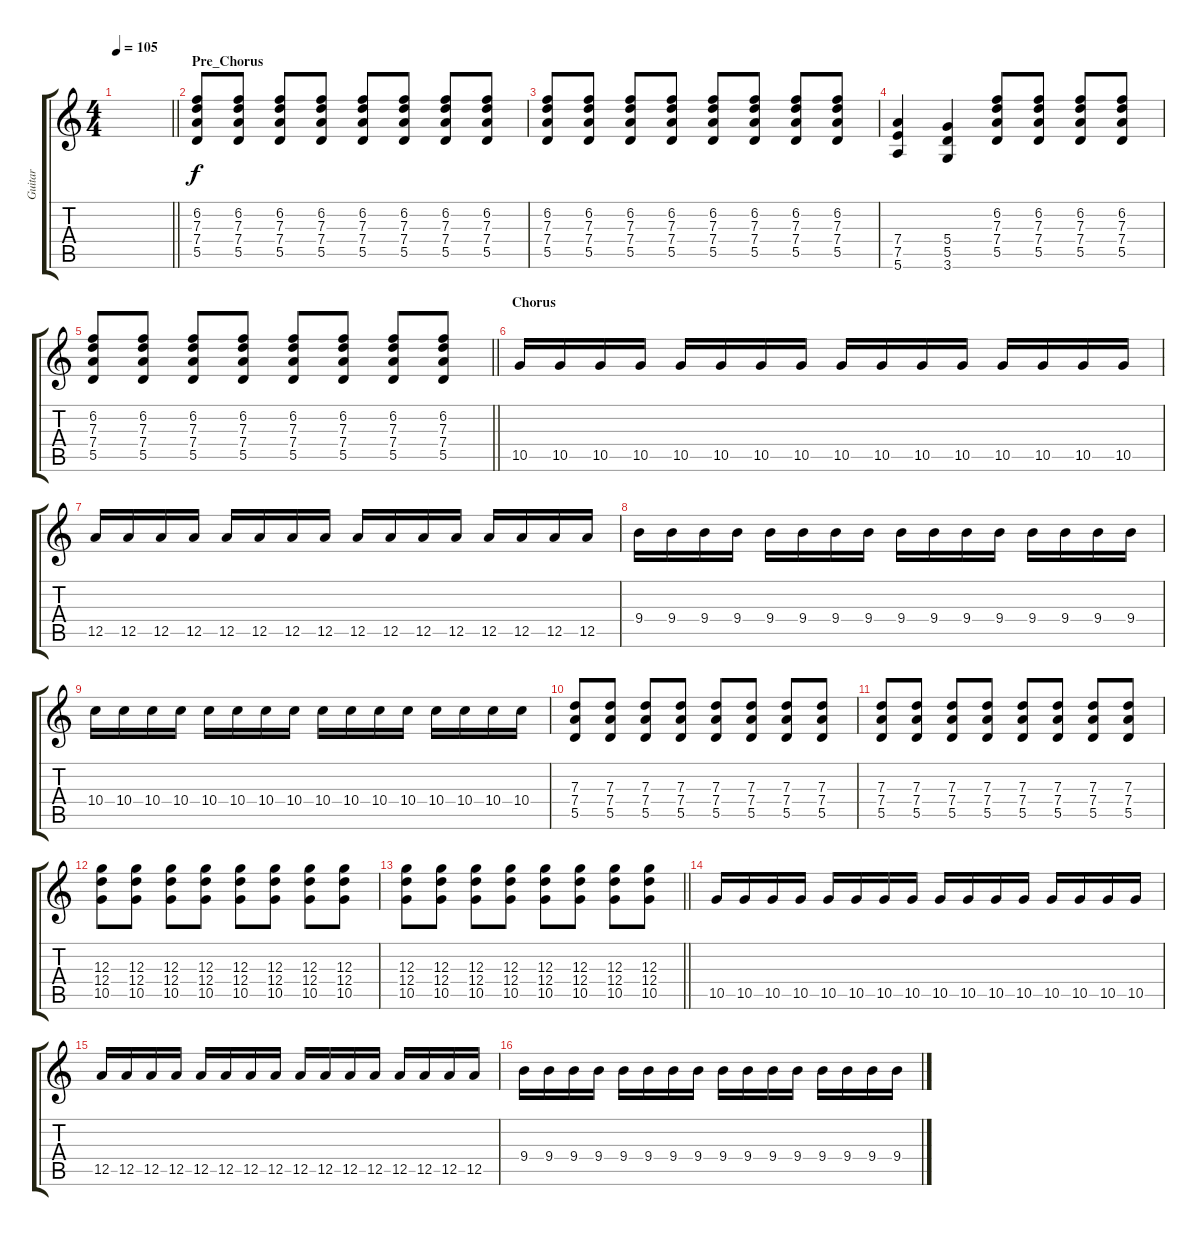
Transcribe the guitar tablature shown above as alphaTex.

\track ("Guitar" "Guitar") {instrument electricguitarjazz}
\staff {score tabs}
\tuning (E4 B3 G3 D3 A2 E2) {hide}
\ts (4 4)
\tempo 105
\clef g2
\barLineRight lightlight
\ks c
|
\section ("" "Pre_Chorus")
(6.2 7.3 7.4 5.5).8 (6.2 7.3 7.4 5.5).8 (6.2 7.3 7.4 5.5).8 (6.2 7.3 7.4 5.5).8 (6.2 7.3 7.4 5.5).8 (6.2 7.3 7.4 5.5).8 (6.2 7.3 7.4 5.5).8 (6.2 7.3 7.4 5.5).8 |
(6.2 7.3 7.4 5.5).8 (6.2 7.3 7.4 5.5).8 (6.2 7.3 7.4 5.5).8 (6.2 7.3 7.4 5.5).8 (6.2 7.3 7.4 5.5).8 (6.2 7.3 7.4 5.5).8 (6.2 7.3 7.4 5.5).8 (6.2 7.3 7.4 5.5).8 |
(7.4 7.5 5.6).4 (5.4 5.5 3.6).4 (6.2 7.3 7.4 5.5).8 (6.2 7.3 7.4 5.5).8 (6.2 7.3 7.4 5.5).8 (6.2 7.3 7.4 5.5).8 |
\barLineRight lightlight
(6.2 7.3 7.4 5.5).8 (6.2 7.3 7.4 5.5).8 (6.2 7.3 7.4 5.5).8 (6.2 7.3 7.4 5.5).8 (6.2 7.3 7.4 5.5).8 (6.2 7.3 7.4 5.5).8 (6.2 7.3 7.4 5.5).8 (6.2 7.3 7.4 5.5).8 |
\section ("" "Chorus")
10.5.16 10.5.16 10.5.16 10.5.16 10.5.16 10.5.16 10.5.16 10.5.16 10.5.16 10.5.16 10.5.16 10.5.16 10.5.16 10.5.16 10.5.16 10.5.16 |
12.5.16 12.5.16 12.5.16 12.5.16 12.5.16 12.5.16 12.5.16 12.5.16 12.5.16 12.5.16 12.5.16 12.5.16 12.5.16 12.5.16 12.5.16 12.5.16 |
9.4.16 9.4.16 9.4.16 9.4.16 9.4.16 9.4.16 9.4.16 9.4.16 9.4.16 9.4.16 9.4.16 9.4.16 9.4.16 9.4.16 9.4.16 9.4.16 |
10.4.16 10.4.16 10.4.16 10.4.16 10.4.16 10.4.16 10.4.16 10.4.16 10.4.16 10.4.16 10.4.16 10.4.16 10.4.16 10.4.16 10.4.16 10.4.16 |
(7.3 7.4 5.5).8 (7.3 7.4 5.5).8 (7.3 7.4 5.5).8 (7.3 7.4 5.5).8 (7.3 7.4 5.5).8 (7.3 7.4 5.5).8 (7.3 7.4 5.5).8 (7.3 7.4 5.5).8 |
(7.3 7.4 5.5).8 (7.3 7.4 5.5).8 (7.3 7.4 5.5).8 (7.3 7.4 5.5).8 (7.3 7.4 5.5).8 (7.3 7.4 5.5).8 (7.3 7.4 5.5).8 (7.3 7.4 5.5).8 |
(12.3 12.4 10.5).8 (12.3 12.4 10.5).8 (12.3 12.4 10.5).8 (12.3 12.4 10.5).8 (12.3 12.4 10.5).8 (12.3 12.4 10.5).8 (12.3 12.4 10.5).8 (12.3 12.4 10.5).8 |
\barLineRight lightlight
(12.3 12.4 10.5).8 (12.3 12.4 10.5).8 (12.3 12.4 10.5).8 (12.3 12.4 10.5).8 (12.3 12.4 10.5).8 (12.3 12.4 10.5).8 (12.3 12.4 10.5).8 (12.3 12.4 10.5).8 |
10.5.16 10.5.16 10.5.16 10.5.16 10.5.16 10.5.16 10.5.16 10.5.16 10.5.16 10.5.16 10.5.16 10.5.16 10.5.16 10.5.16 10.5.16 10.5.16 |
12.5.16 12.5.16 12.5.16 12.5.16 12.5.16 12.5.16 12.5.16 12.5.16 12.5.16 12.5.16 12.5.16 12.5.16 12.5.16 12.5.16 12.5.16 12.5.16 |
9.4.16 9.4.16 9.4.16 9.4.16 9.4.16 9.4.16 9.4.16 9.4.16 9.4.16 9.4.16 9.4.16 9.4.16 9.4.16 9.4.16 9.4.16 9.4.16
